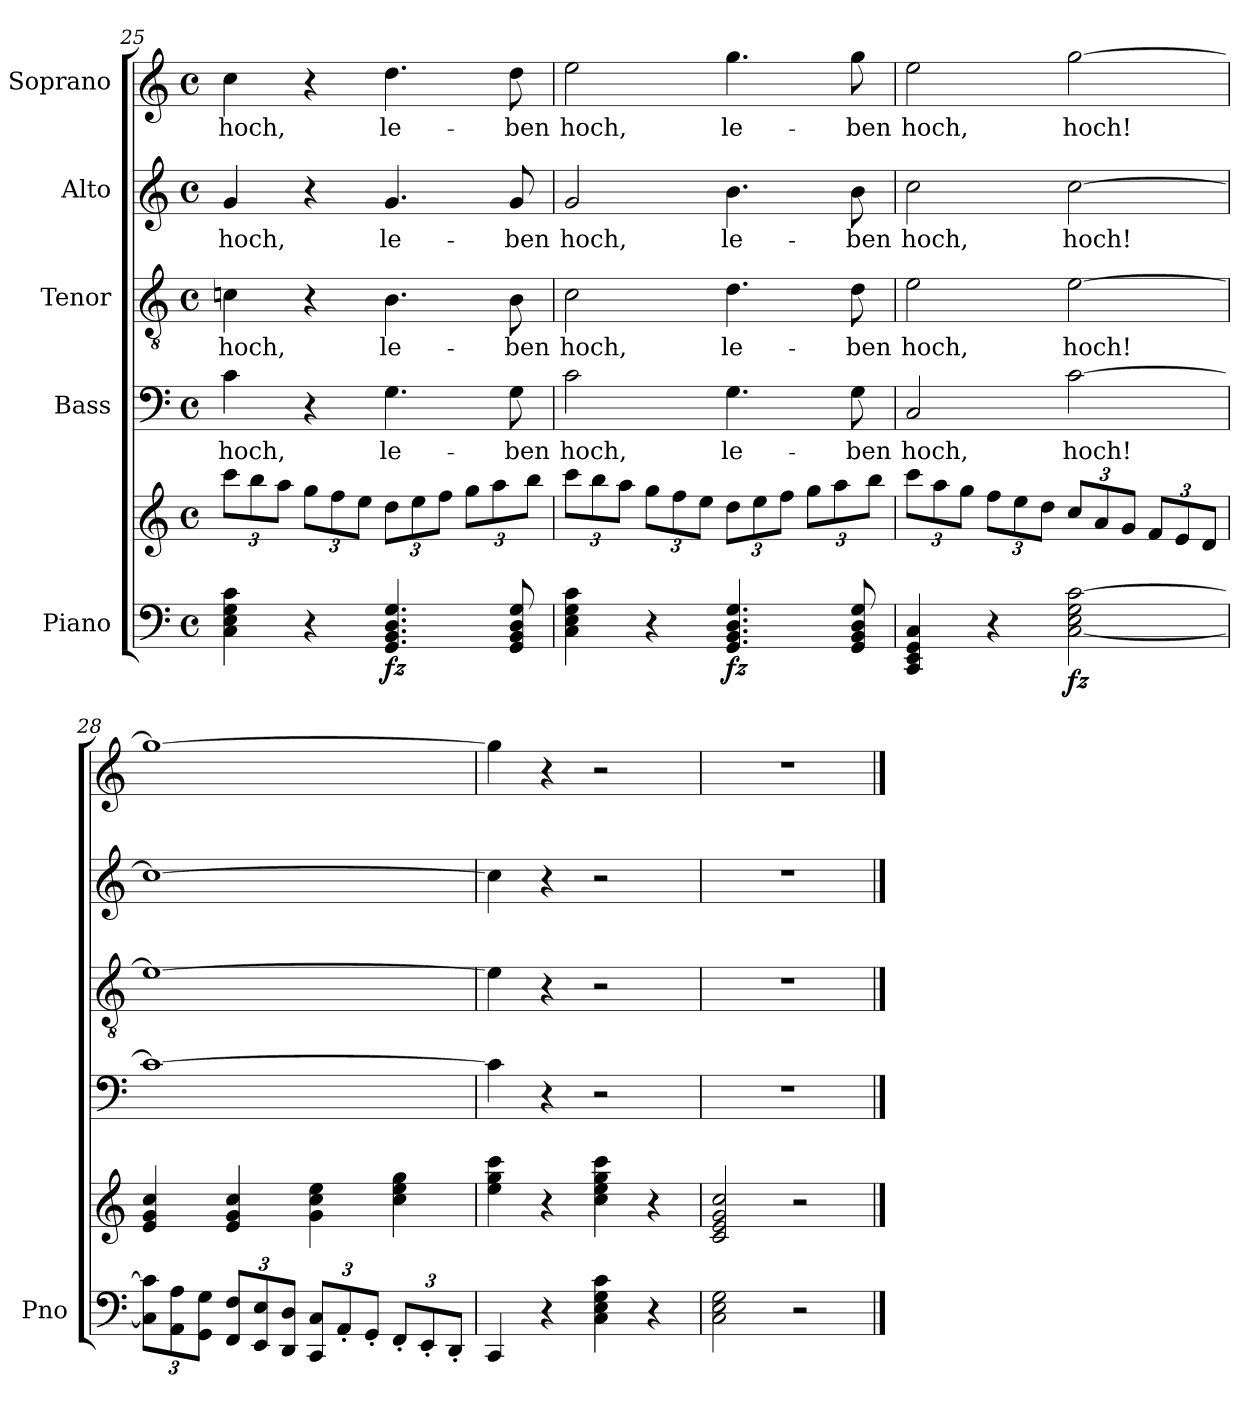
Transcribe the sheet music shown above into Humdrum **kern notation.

**kern	**kern	**dynam	**kern	**text	**kern	**text	**kern	**text	**kern	**text
*part5	*part5	*part5	*part4	*part4	*part3	*part3	*part2	*part2	*part1	*part1
*staff6	*staff5	*staff5/6	*staff4	*staff4	*staff3	*staff3	*staff2	*staff2	*staff1	*staff1
*I"Piano	*	*	*I"Bass	*	*I"Tenor	*	*I"Alto	*	*I"Soprano	*
*I'Pno	*	*	*	*	*	*	*	*	*	*
*clefF4	*clefG2	*	*clefF4	*	*clefGv2	*	*clefG2	*	*clefG2	*
*k[]	*k[]	*	*k[]	*	*k[]	*	*k[]	*	*k[]	*
*M4/4	*M4/4	*	*M4/4	*	*M4/4	*	*M4/4	*	*M4/4	*
*met(c)	*met(c)	*	*met(c)	*	*met(c)	*	*met(c)	*	*met(c)	*
*	*Xbrackettup	*	*	*	*	*	*	*	*	*
=25	=25	=25	=25	=25	=25	=25	=25	=25	=25	=25
!	!	!	!	!LO:LY:b	!	!LO:LY:b	!	!LO:LY:b	!	!LO:LY:b
4C\ 4E\ 4G\ 4c\	12ccc\L	.	4c\	hoch,	4cn\	hoch,	4g/	hoch,	4cc\	hoch,
.	12bb\	.	.	.	.	.	.	.	.	.
.	12aa\J	.	.	.	.	.	.	.	.	.
4r	12gg\L	.	4r	.	4r	.	4r	.	4r	.
.	12ff\	.	.	.	.	.	.	.	.	.
.	12ee\J	.	.	.	.	.	.	.	.	.
!	!	!LO:DY:b=2	!	!LO:LY:b	!	!LO:LY:b	!	!LO:LY:b	!	!LO:LY:b
4.GG/ 4.BB/ 4.D/ 4.G/	12dd\L	fz	4.G\	le-	4.B\	le-	4.g/	le-	4.dd\	le-
.	12ee\	.	.	.	.	.	.	.	.	.
.	12ff\J	.	.	.	.	.	.	.	.	.
.	12gg\L	.	.	.	.	.	.	.	.	.
.	12aa\	.	.	.	.	.	.	.	.	.
!	!	!	!	!LO:LY:b	!	!LO:LY:b	!	!LO:LY:b	!	!LO:LY:b
8GG/ 8BB/ 8D/ 8G/	.	.	8G\	-ben	8B\	-ben	8g/	-ben	8dd\	-ben
.	12bb\J	.	.	.	.	.	.	.	.	.
=26	=26	=26	=26	=26	=26	=26	=26	=26	=26	=26
!	!	!	!	!LO:LY:b	!	!LO:LY:b	!	!LO:LY:b	!	!LO:LY:b
4C\ 4E\ 4G\ 4c\	12ccc\L	.	2c\	hoch,	2c\	hoch,	2g/	hoch,	2ee\	hoch,
.	12bb\	.	.	.	.	.	.	.	.	.
.	12aa\J	.	.	.	.	.	.	.	.	.
4r	12gg\L	.	.	.	.	.	.	.	.	.
.	12ff\	.	.	.	.	.	.	.	.	.
.	12ee\J	.	.	.	.	.	.	.	.	.
!	!	!LO:DY:b=2	!	!LO:LY:b	!	!LO:LY:b	!	!LO:LY:b	!	!LO:LY:b
4.GG/ 4.BB/ 4.D/ 4.G/	12dd\L	fz	4.G\	le-	4.d\	le-	4.b\	le-	4.gg\	le-
.	12ee\	.	.	.	.	.	.	.	.	.
.	12ff\J	.	.	.	.	.	.	.	.	.
.	12gg\L	.	.	.	.	.	.	.	.	.
.	12aa\	.	.	.	.	.	.	.	.	.
!	!	!	!	!LO:LY:b	!	!LO:LY:b	!	!LO:LY:b	!	!LO:LY:b
8GG/ 8BB/ 8D/ 8G/	.	.	8G\	-ben	8d\	-ben	8b\	-ben	8gg\	-ben
.	12bb\J	.	.	.	.	.	.	.	.	.
!!LO:PB:g=z
=27	=27	=27	=27	=27	=27	=27	=27	=27	=27	=27
!	!	!	!	!LO:LY:b	!	!LO:LY:b	!	!LO:LY:b	!	!LO:LY:b
4CC/ 4EE/ 4GG/ 4C/	12ccc\L	.	2C/	hoch,	2e\	hoch,	2cc\	hoch,	2ee\	hoch,
.	12aa\	.	.	.	.	.	.	.	.	.
.	12gg\J	.	.	.	.	.	.	.	.	.
4r	12ff\L	.	.	.	.	.	.	.	.	.
.	12ee\	.	.	.	.	.	.	.	.	.
.	12dd\J	.	.	.	.	.	.	.	.	.
!	!	!LO:DY:b=2	!	!LO:LY:b	!	!LO:LY:b	!	!LO:LY:b	!	!LO:LY:b
[2C\ 2E\ 2G\ [2c\	12cc/L	fz	[2c\	hoch!	[2e\	hoch!	[2cc\	hoch!	[2gg\	hoch!
.	12a/	.	.	.	.	.	.	.	.	.
.	12g/J	.	.	.	.	.	.	.	.	.
.	12f/L	.	.	.	.	.	.	.	.	.
.	12e/	.	.	.	.	.	.	.	.	.
.	12d/J	.	.	.	.	.	.	.	.	.
=28	=28	=28	=28	=28	=28	=28	=28	=28	=28	=28
*Xbrackettup	*	*	*	*	*	*	*	*	*	*
12C\] 12c\]L	4e/ 4g/ 4cc/	.	1c_	.	1e_	.	1cc_	.	1gg_	.
12AA\ 12A\	.	.	.	.	.	.	.	.	.	.
12GG\ 12G\J	.	.	.	.	.	.	.	.	.	.
12FF/ 12F/L	4e/ 4g/ 4cc/	.	.	.	.	.	.	.	.	.
12EE/ 12E/	.	.	.	.	.	.	.	.	.	.
12DD/ 12D/J	.	.	.	.	.	.	.	.	.	.
12CC/ 12C/L	4g\ 4cc\ 4ee\	.	.	.	.	.	.	.	.	.
12AA'/	.	.	.	.	.	.	.	.	.	.
12GG'/J	.	.	.	.	.	.	.	.	.	.
12FF'/L	4cc\ 4ee\ 4gg\	.	.	.	.	.	.	.	.	.
12EE'/	.	.	.	.	.	.	.	.	.	.
12DD'/J	.	.	.	.	.	.	.	.	.	.
=29	=29	=29	=29	=29	=29	=29	=29	=29	=29	=29
4CC/	4ee\ 4gg\ 4ccc\	.	4c\]	.	4e\]	.	4cc\]	.	4gg\]	.
4r	4r	.	4r	.	4r	.	4r	.	4r	.
4C\ 4E\ 4G\ 4c\	4cc\ 4ee\ 4gg\ 4ccc\	.	2r	.	2r	.	2r	.	2r	.
4r	4r	.	.	.	.	.	.	.	.	.
=30	=30	=30	=30	=30	=30	=30	=30	=30	=30	=30
2C\ 2E\ 2G\	2c/ 2e/ 2g/ 2cc/	.	1r	.	1r	.	1r	.	1r	.
2r	2r	.	.	.	.	.	.	.	.	.
==	==	==	==	==	==	==	==	==	==	==
*-	*-	*-	*-	*-	*-	*-	*-	*-	*-	*-
